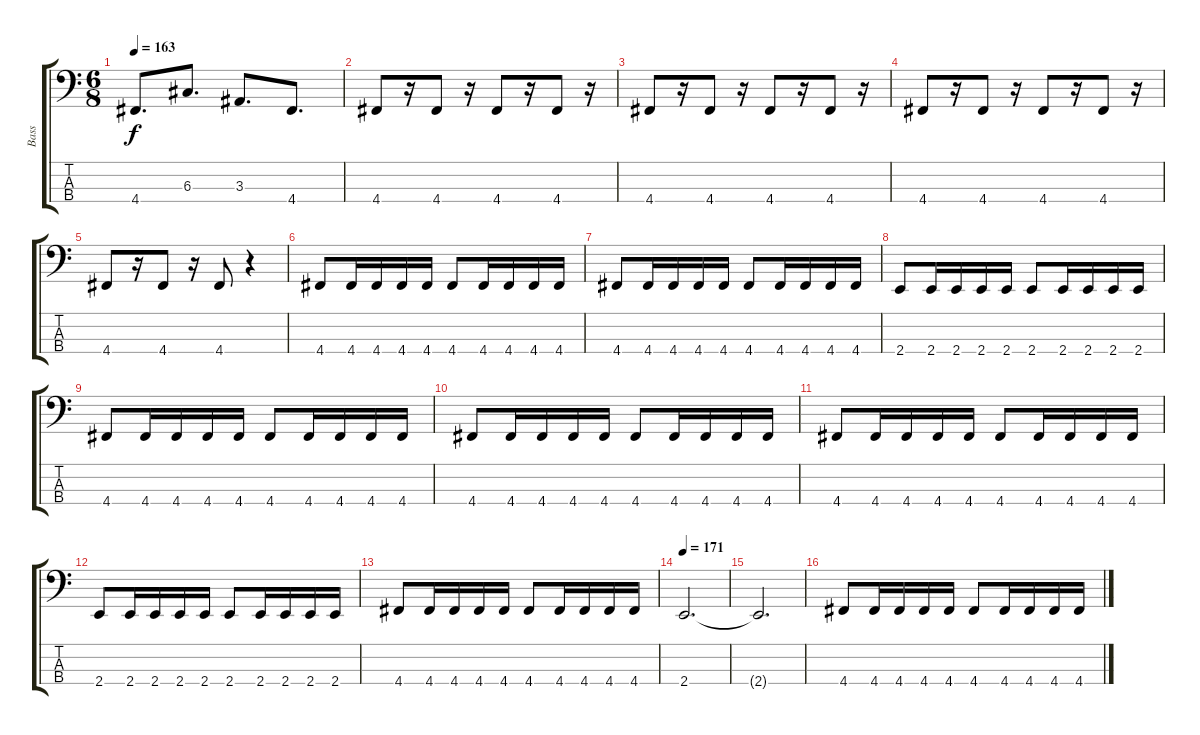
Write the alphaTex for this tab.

\track ("Bass" "Bass") {instrument electricbasspick}
\staff {score tabs}
\tuning (F2 C2 G1 D1) {hide}
\ts (6 8)
\tempo 163
\clef f4
\ks c
4.4.8{d dy f} 6.3.8{d} 3.3.8{d} 4.4.8{d} |
4.4.8 r.16 4.4.8 r.16 4.4.8 r.16 4.4.8 r.16 |
4.4.8 r.16 4.4.8 r.16 4.4.8 r.16 4.4.8 r.16 |
4.4.8 r.16 4.4.8 r.16 4.4.8 r.16 4.4.8 r.16 |
4.4.8 r.16 4.4.8 r.16 4.4.8 r.4 |
4.4.8 4.4.16 4.4.16 4.4.16 4.4.16 4.4.8 4.4.16 4.4.16 4.4.16 4.4.16 |
4.4.8 4.4.16 4.4.16 4.4.16 4.4.16 4.4.8 4.4.16 4.4.16 4.4.16 4.4.16 |
2.4.8 2.4.16 2.4.16 2.4.16 2.4.16 2.4.8 2.4.16 2.4.16 2.4.16 2.4.16 |
4.4.8 4.4.16 4.4.16 4.4.16 4.4.16 4.4.8 4.4.16 4.4.16 4.4.16 4.4.16 |
4.4.8 4.4.16 4.4.16 4.4.16 4.4.16 4.4.8 4.4.16 4.4.16 4.4.16 4.4.16 |
4.4.8 4.4.16 4.4.16 4.4.16 4.4.16 4.4.8 4.4.16 4.4.16 4.4.16 4.4.16 |
2.4.8 2.4.16 2.4.16 2.4.16 2.4.16 2.4.8 2.4.16 2.4.16 2.4.16 2.4.16 |
4.4.8 4.4.16 4.4.16 4.4.16 4.4.16 4.4.8 4.4.16 4.4.16 4.4.16 4.4.16 |
\tempo 171
2.4.2{d} |
2.4{t}.2{d} |
4.4.8 4.4.16 4.4.16 4.4.16 4.4.16 4.4.8 4.4.16 4.4.16 4.4.16 4.4.16
